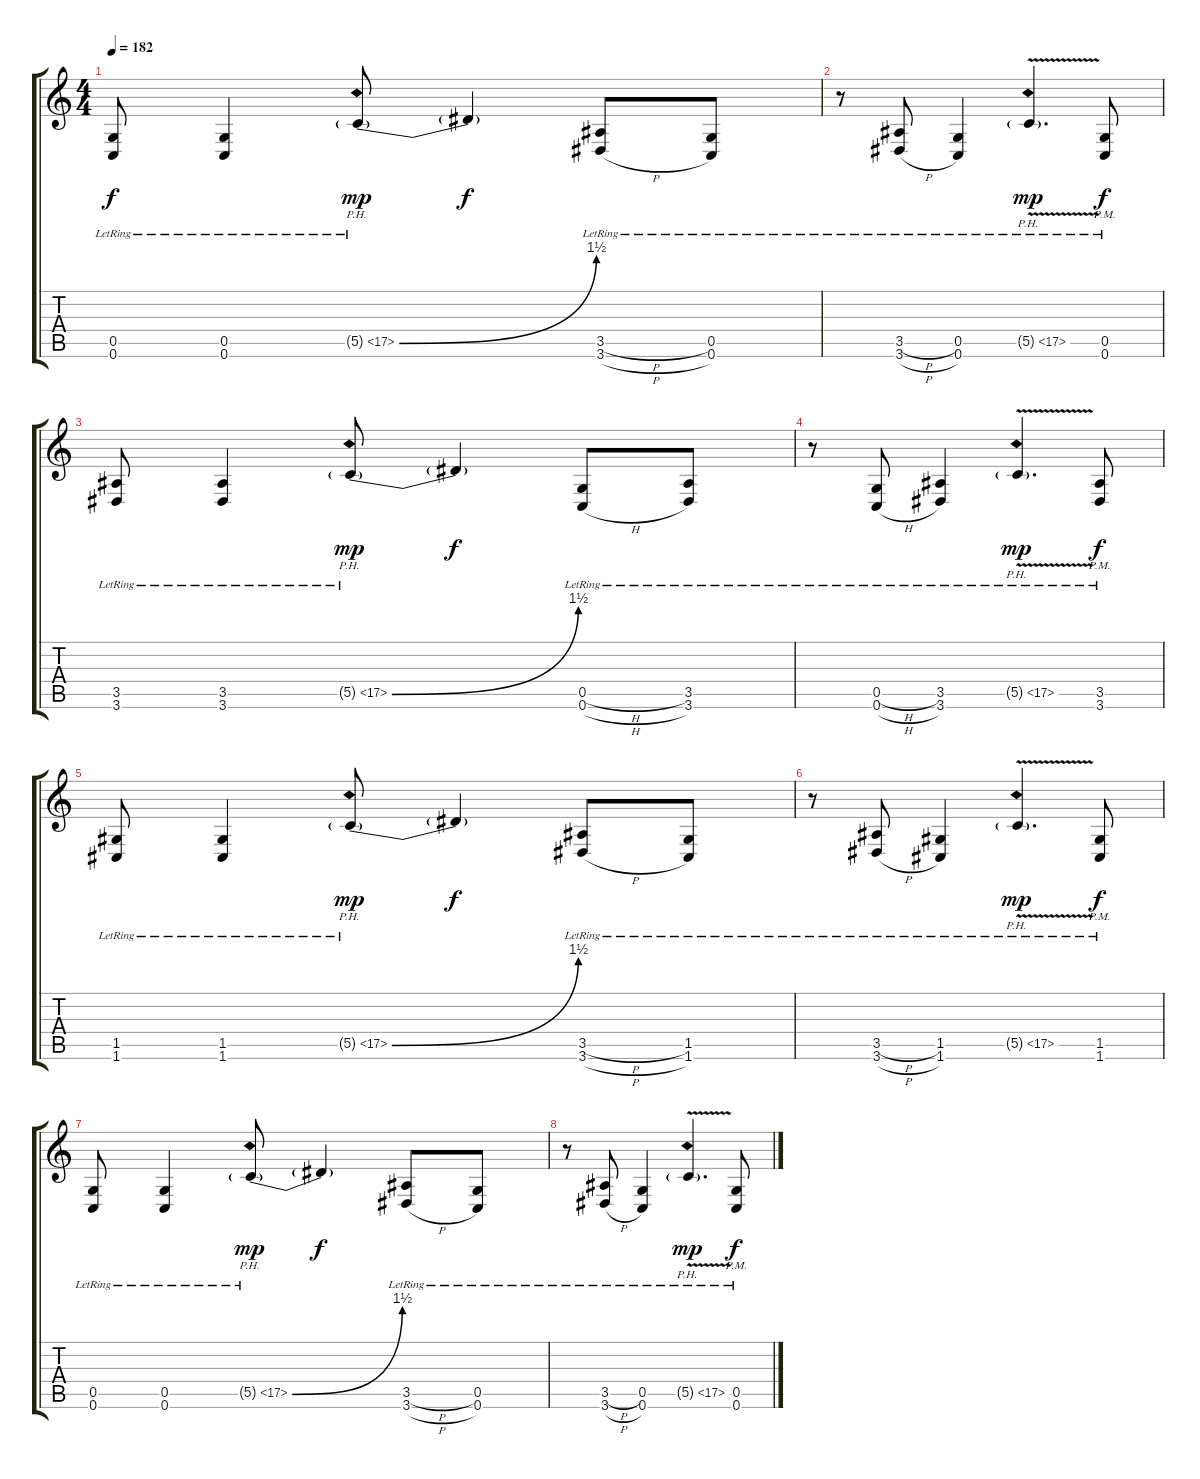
\track "" {instrument distortionguitar}
\staff {score tabs}
\tuning (D4 A3 F3 C3 G2 C2) {hide}
\ts (4 4)
\tempo 182
\clef g2
\ks c
(0.5{lr} 0.6{lr}).8{dy f} (0.5{lr} 0.6{lr}).4 5.5{be (bend 0 0 60 6) ph 12 g lr}.8{dy mp} 5.5{t}.4{dy f} (3.5{h lr} 3.6{h lr}).8 (0.5{lr} 0.6{lr}).8 |
r.8 (3.5{h lr} 3.6{h lr}).8 (0.5{lr} 0.6{lr}).4 5.5{ph 12 v g lr}.4{d dy mp} (0.5{pm lr} 0.6{pm lr}).8{dy f} |
(3.5{lr} 3.6{lr}).8 (3.5{lr} 3.6{lr}).4 5.5{be (bend 0 0 60 6) ph 12 g lr}.8{dy mp} 5.5{t}.4{dy f} (0.5{h lr} 0.6{h lr}).8 (3.5{lr} 3.6{lr}).8 |
r.8 (0.5{h lr} 0.6{h lr}).8 (3.5{lr} 3.6{lr}).4 5.5{ph 12 v g lr}.4{d dy mp} (3.5{pm lr} 3.6{pm lr}).8{dy f} |
(1.5{lr} 1.6{lr}).8 (1.5{lr} 1.6{lr}).4 5.5{be (bend 0 0 60 6) ph 12 g lr}.8{dy mp} 5.5{t}.4{dy f} (3.5{h lr} 3.6{h lr}).8 (1.5{lr} 1.6{lr}).8 |
r.8 (3.5{h lr} 3.6{h lr}).8 (1.5{lr} 1.6{lr}).4 5.5{ph 12 v g lr}.4{d dy mp} (1.5{pm lr} 1.6{pm lr}).8{dy f} |
(0.5{lr} 0.6{lr}).8 (0.5{lr} 0.6{lr}).4 5.5{be (bend 0 0 60 6) ph 12 g lr}.8{dy mp} 5.5{t}.4{dy f} (3.5{h lr} 3.6{h lr}).8 (0.5{lr} 0.6{lr}).8 |
r.8 (3.5{h lr} 3.6{h lr}).8 (0.5{lr} 0.6{lr}).4 5.5{ph 12 v g lr}.4{d dy mp} (0.5{pm lr} 0.6{pm lr}).8{dy f}
